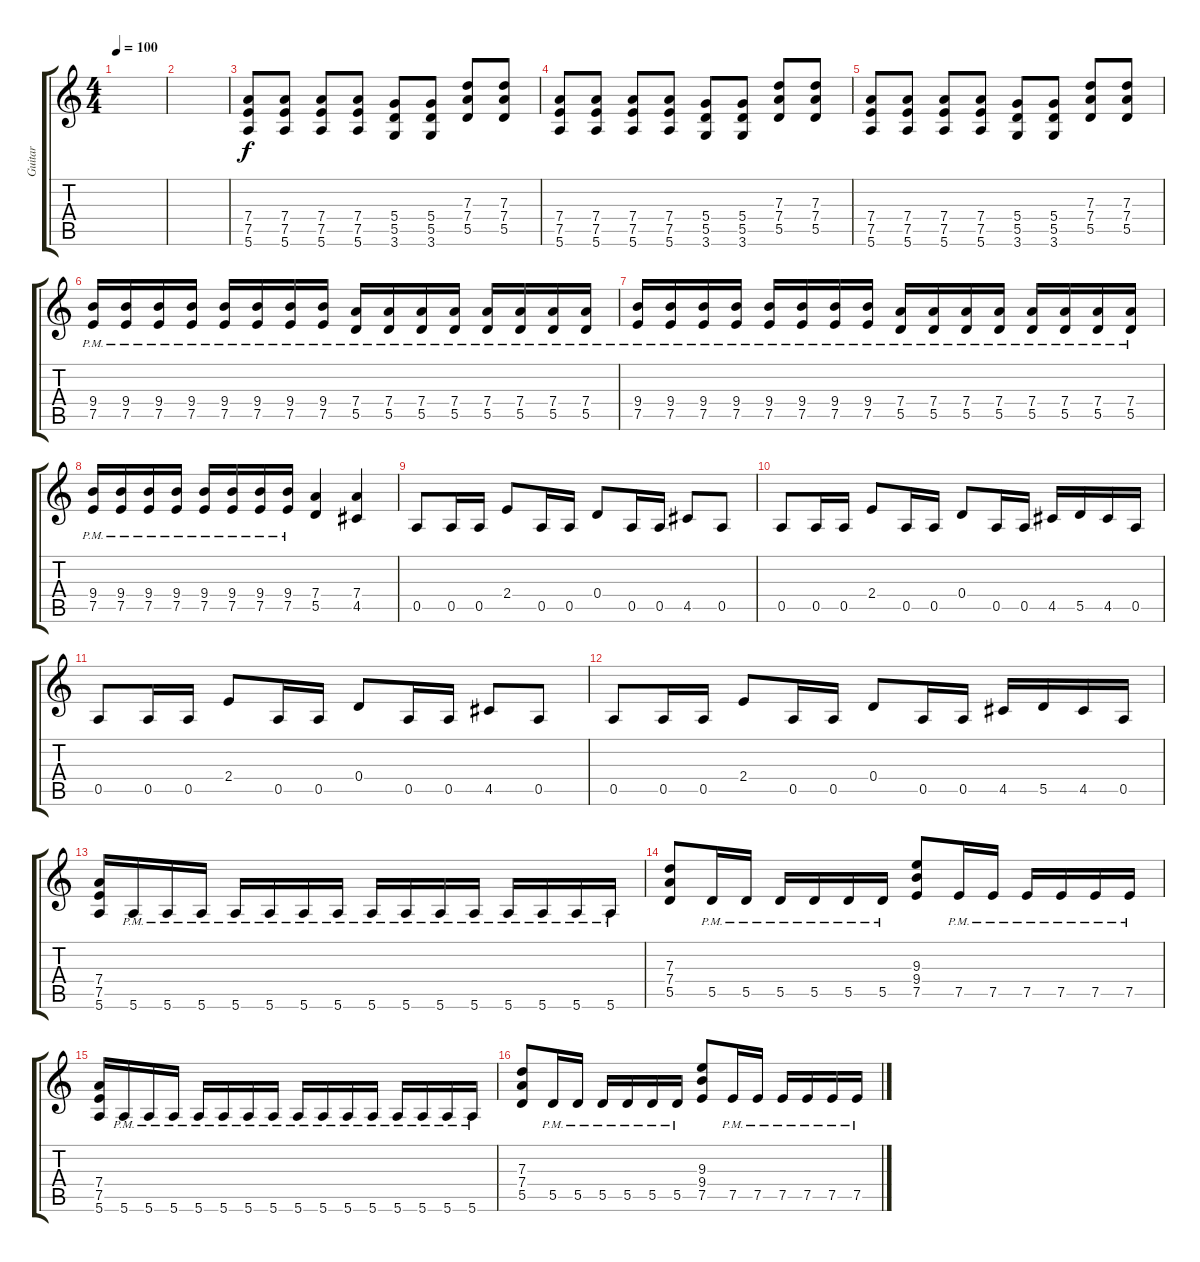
\track ("Guitar" "Guitar") {instrument overdrivenguitar}
\staff {score tabs}
\tuning (E4 B3 G3 D3 A2 E2) {hide}
\ts (4 4)
\tempo 100
\clef g2
\ks c
|
|
(7.4 7.5 5.6).8 (7.4 7.5 5.6).8 (7.4 7.5 5.6).8 (7.4 7.5 5.6).8 (5.4 5.5 3.6).8 (5.4 5.5 3.6).8 (7.3 7.4 5.5).8 (7.3 7.4 5.5).8 |
(7.4 7.5 5.6).8 (7.4 7.5 5.6).8 (7.4 7.5 5.6).8 (7.4 7.5 5.6).8 (5.4 5.5 3.6).8 (5.4 5.5 3.6).8 (7.3 7.4 5.5).8 (7.3 7.4 5.5).8 |
(7.4 7.5 5.6).8 (7.4 7.5 5.6).8 (7.4 7.5 5.6).8 (7.4 7.5 5.6).8 (5.4 5.5 3.6).8 (5.4 5.5 3.6).8 (7.3 7.4 5.5).8 (7.3 7.4 5.5).8 |
(9.4{pm} 7.5{pm}).16 (9.4{pm} 7.5{pm}).16 (9.4{pm} 7.5{pm}).16 (9.4{pm} 7.5{pm}).16 (9.4{pm} 7.5{pm}).16 (9.4{pm} 7.5{pm}).16 (9.4{pm} 7.5{pm}).16 (9.4{pm} 7.5{pm}).16 (7.4{pm} 5.5{pm}).16 (7.4{pm} 5.5{pm}).16 (7.4{pm} 5.5{pm}).16 (7.4{pm} 5.5{pm}).16 (7.4{pm} 5.5{pm}).16 (7.4{pm} 5.5{pm}).16 (7.4{pm} 5.5{pm}).16 (7.4{pm} 5.5{pm}).16 |
(9.4{pm} 7.5{pm}).16 (9.4{pm} 7.5{pm}).16 (9.4{pm} 7.5{pm}).16 (9.4{pm} 7.5{pm}).16 (9.4{pm} 7.5{pm}).16 (9.4{pm} 7.5{pm}).16 (9.4{pm} 7.5{pm}).16 (9.4{pm} 7.5{pm}).16 (7.4{pm} 5.5{pm}).16 (7.4{pm} 5.5{pm}).16 (7.4{pm} 5.5{pm}).16 (7.4{pm} 5.5{pm}).16 (7.4{pm} 5.5{pm}).16 (7.4{pm} 5.5{pm}).16 (7.4{pm} 5.5{pm}).16 (7.4{pm} 5.5{pm}).16 |
(9.4{pm} 7.5{pm}).16 (9.4{pm} 7.5{pm}).16 (9.4{pm} 7.5{pm}).16 (9.4{pm} 7.5{pm}).16 (9.4{pm} 7.5{pm}).16 (9.4{pm} 7.5{pm}).16 (9.4{pm} 7.5{pm}).16 (9.4{pm} 7.5{pm}).16 (7.4 5.5).4 (7.4 4.5).4 |
0.5.8 0.5.16 0.5.16 2.4.8 0.5.16 0.5.16 0.4.8 0.5.16 0.5.16 4.5.8 0.5.8 |
0.5.8 0.5.16 0.5.16 2.4.8 0.5.16 0.5.16 0.4.8 0.5.16 0.5.16 4.5.16 5.5.16 4.5.16 0.5.16 |
0.5.8 0.5.16 0.5.16 2.4.8 0.5.16 0.5.16 0.4.8 0.5.16 0.5.16 4.5.8 0.5.8 |
0.5.8 0.5.16 0.5.16 2.4.8 0.5.16 0.5.16 0.4.8 0.5.16 0.5.16 4.5.16 5.5.16 4.5.16 0.5.16 |
(7.4 7.5 5.6).16 5.6{pm}.16 5.6{pm}.16 5.6{pm}.16 5.6{pm}.16 5.6{pm}.16 5.6{pm}.16 5.6{pm}.16 5.6{pm}.16 5.6{pm}.16 5.6{pm}.16 5.6{pm}.16 5.6{pm}.16 5.6{pm}.16 5.6{pm}.16 5.6{pm}.16 |
(7.3 7.4 5.5).8 5.5{pm}.16 5.5{pm}.16 5.5{pm}.16 5.5{pm}.16 5.5{pm}.16 5.5{pm}.16 (9.3 9.4 7.5).8 7.5{pm}.16 7.5{pm}.16 7.5{pm}.16 7.5{pm}.16 7.5{pm}.16 7.5{pm}.16 |
(7.4 7.5 5.6).16 5.6{pm}.16 5.6{pm}.16 5.6{pm}.16 5.6{pm}.16 5.6{pm}.16 5.6{pm}.16 5.6{pm}.16 5.6{pm}.16 5.6{pm}.16 5.6{pm}.16 5.6{pm}.16 5.6{pm}.16 5.6{pm}.16 5.6{pm}.16 5.6{pm}.16 |
(7.3 7.4 5.5).8 5.5{pm}.16 5.5{pm}.16 5.5{pm}.16 5.5{pm}.16 5.5{pm}.16 5.5{pm}.16 (9.3 9.4 7.5).8 7.5{pm}.16 7.5{pm}.16 7.5{pm}.16 7.5{pm}.16 7.5{pm}.16 7.5{pm}.16
